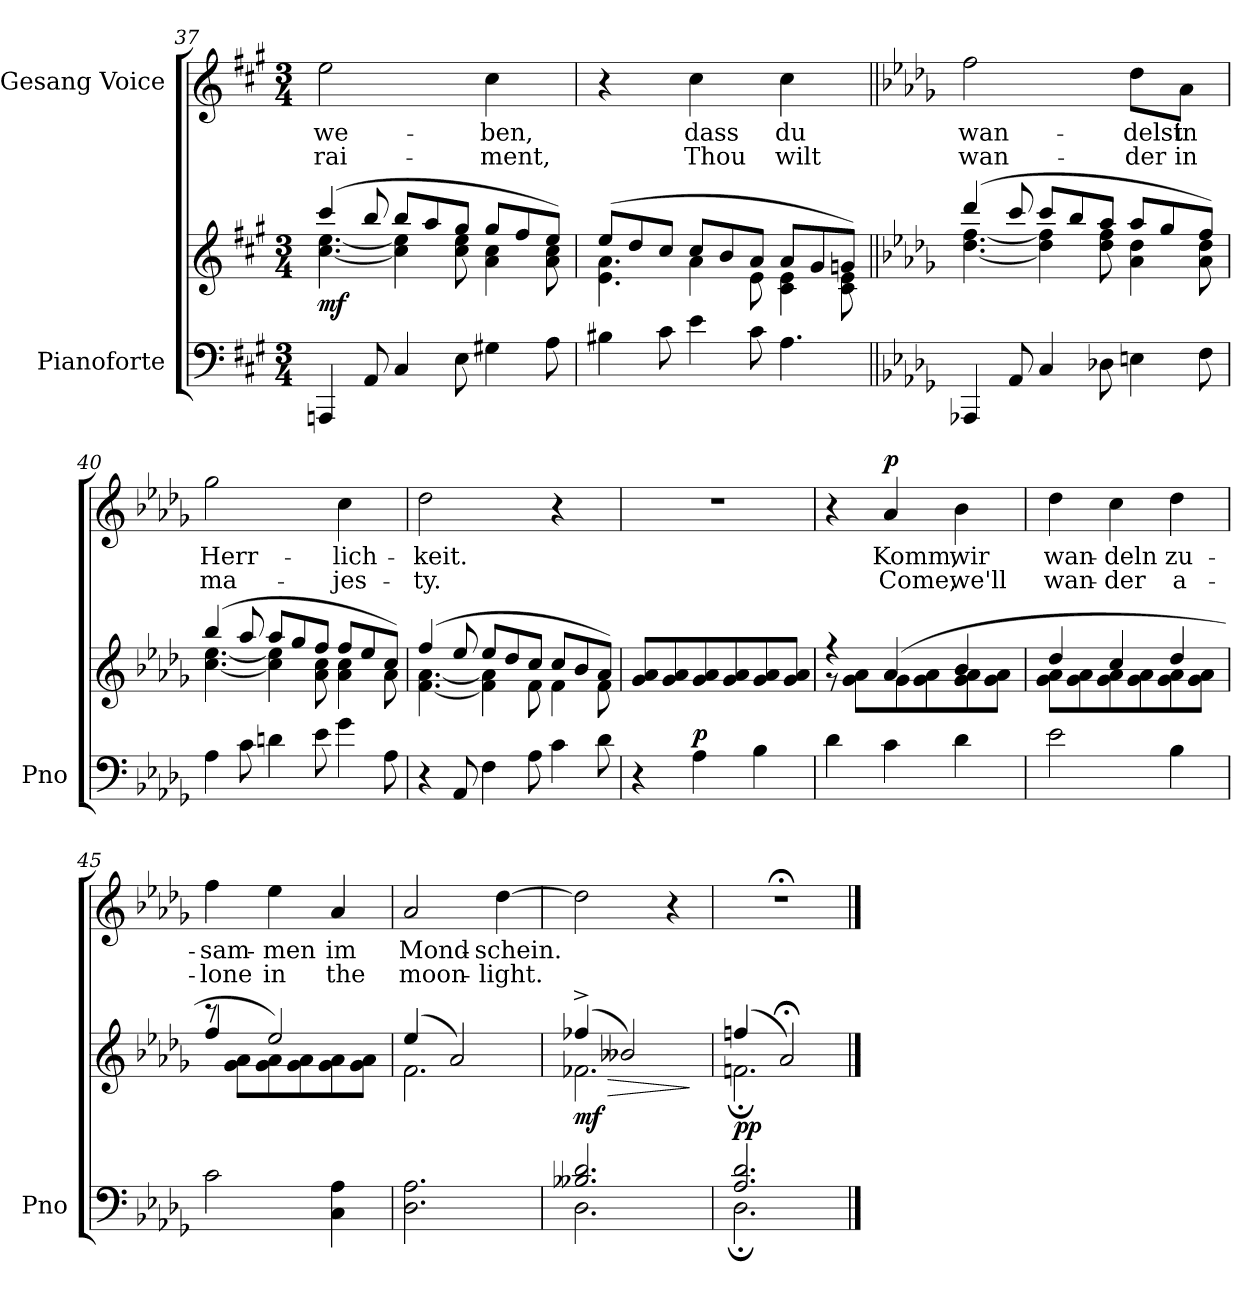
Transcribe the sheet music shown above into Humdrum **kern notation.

**kern	**kern	**dynam	**kern	**text	**text	**dynam
*part2	*part2	*part2	*part1	*part1	*part1	*part1
*staff3	*staff2	*staff2/3	*staff1	*staff1	*staff1	*staff1
*I"Pianoforte	*	*	*I"Gesang Voice	*	*	*
*I'Pno	*	*	*	*	*	*
*clefF4	*clefG2	*	*clefG2	*	*	*
*k[f#c#g#]	*k[f#c#g#]	*	*k[f#c#g#]	*	*	*
*M3/4	*M3/4	*	*M3/4	*	*	*
*Xtuplet	*Xtuplet	*	*	*	*	*
=37	=37	=37	=37	=37	=37	=37
*	*^	*	*	*	*	*
!	!	!	!LO:DY:b	!	!	!	!
6AAAn/	(6ccc#/	[6.cc#\ [6.ee\	mf	2ee\	we-	rai-	.
12AA/	12bb/	.	.	.	.	.	.
6C#/	12bb/L	6cc#\] 6ee\]	.	.	.	.	.
.	12aa/	.	.	.	.	.	.
12E\	12gg#/J	12cc#\ 12ee\	.	.	.	.	.
6G#X\	12gg#/L	6a\ 6cc#\	.	4cc#\	-ben,	-ment,	.
.	12ff#/	.	.	.	.	.	.
12A\	12ee/J)	12a\ 12cc#\	.	.	.	.	.
=38	=38	=38	=38	=38	=38	=38	=38
6B#X\	(12ee/L	6.e\ 6.a\	.	4r	.	.	.
.	12dd/	.	.	.	.	.	.
12c#\	12cc#/J	.	.	.	.	.	.
6e\	12cc#/L	6a\	.	4cc#\	dass	Thou	.
.	12b/	.	.	.	.	.	.
12c#\	12a/J	12e\	.	.	.	.	.
6.A\	12a/L	6c#\ 6e\	.	4cc#\	du	wilt	.
.	12g#/	.	.	.	.	.	.
.	12gn/J)	12c#\ 12e\	.	.	.	.	.
=39||	=39||	=39||	=39||	=39||	=39||	=39||	=39||
*k[b-e-a-d-g-]	*k[b-e-a-d-g-]	*	*	*k[b-e-a-d-g-]	*	*	*
6AAA-X/	(6ddd-/	[6.dd-\ [6.ff\	.	2ff\	wan-	wan-	.
12AA-/	12ccc/	.	.	.	.	.	.
6C/	12ccc/L	6dd-\] 6ff\]	.	.	.	.	.
.	12bb-/	.	.	.	.	.	.
12D-X\	12aa-/J	12dd-\ 12ff\	.	.	.	.	.
6En\	12aa-/L	6a-\ 6dd-\	.	8dd-\L	-delst	-der	.
.	12gg-/	.	.	.	.	.	.
.	.	.	.	8a-\J	in	in	.
12F\	12ff/J)	12a-\ 12dd-\	.	.	.	.	.
=40	=40	=40	=40	=40	=40	=40	=40
6A-\	(6bb-/	[6.cc\ [6.ee-\	.	2gg-\	Herr-	ma-	.
12c\	12aa-/	.	.	.	.	.	.
6dn\	12aa-/L	6cc\] 6ee-\]	.	.	.	.	.
.	12gg-/	.	.	.	.	.	.
12e-\	12ff/J	12a-\ 12cc\	.	.	.	.	.
6g-\	12ff/L	6a-\ 6cc\	.	4cc\	-lich-	-jes-	.
.	12ee-/	.	.	.	.	.	.
12A-\	12cc/J)	12a-\	.	.	.	.	.
=41	=41	=41	=41	=41	=41	=41	=41
6r	(6ff/	[6.f\ [6.a-\	.	2dd-\	-keit.	-ty.	.
12AA-/	12ee-/	.	.	.	.	.	.
6F\	12ee-/L	6f\] 6a-\]	.	.	.	.	.
.	12dd-/	.	.	.	.	.	.
12A-\	12cc/J	12f\	.	.	.	.	.
6c\	12cc/L	6f\	.	4r	.	.	.
.	12b-/	.	.	.	.	.	.
12d-\	12a-/J)	12f\	.	.	.	.	.
*	*v	*v	*	*	*	*	*
=42	=42	=42	=42	=42	=42	=42
4r	8g-/ 8a-/L	.	2.r	.	.	.
.	8g-/ 8a-/	.	.	.	.	.
!	!	!LO:DY:a=2	!	!	!	!
4A-\	8g-/ 8a-/	p	.	.	.	.
.	8g-/ 8a-/	.	.	.	.	.
4B-\	8g-/ 8a-/	.	.	.	.	.
.	8g-/ 8a-/J	.	.	.	.	.
=43	=43	=43	=43	=43	=43	=43
*	*^	*	*	*	*	*
4d-\	4r	8r	.	4r	.	.	.
.	.	8g-\ 8a-\L	.	.	.	.	.
!	!	!	!	!	!	!	!LO:DY:a
4c\	(4a-/	8g-\	.	4a-/	Komm,	Come,	p
.	.	8g-\ 8a-\	.	.	.	.	.
4d-\	4b-/	8g-\ 8a-\	.	4b-\	wir	we'll	.
.	.	8g-\ 8a-\J	.	.	.	.	.
=44	=44	=44	=44	=44	=44	=44	=44
2e-\	8g-\ 8a-\L	4dd-/	.	4dd-\	wan-	wan-	.
.	8g-\ 8a-\	.	.	.	.	.	.
.	8g-\ 8a-\	4cc/	.	4cc\	-deln	-der	.
.	8g-\ 8a-\	.	.	.	.	.	.
4B-\	8g-\ 8a-\	4dd-/	.	4dd-\	zu-	a-	.
.	8g-\ 8a-\J	.	.	.	.	.	.
=45	=45	=45	=45	=45	=45	=45	=45
2c\	8r	4ff/	.	4ff\	-sam-	-lone	.
.	8g-\ 8a-\L	.	.	.	.	.	.
.	8g-\ 8a-\	2ee-/)	.	4ee-\	-men	in	.
.	8g-\ 8a-\	.	.	.	.	.	.
4C\ 4A-\	8g-\ 8a-\	.	.	4a-/	im	the	.
.	8g-\ 8a-\J	.	.	.	.	.	.
=46	=46	=46	=46	=46	=46	=46	=46
2.D-\ 2.A-\	(4ee-/	2.f\	.	2a-/	Mond-	moon-	.
.	2a-/)	.	.	.	.	.	.
.	.	.	.	[4dd-\	-schein.	-light.	.
=47	=47	=47	=47	=47	=47	=47	=47
*^	*	*	*	*	*	*	*
!	!	!	!	!LO:HP:b	!	!	!	!
!	!	!	!	!LO:DY:n=1:b	!	!	!	!
2.B--X/ 2.d-/	2.D-\	(4ff-X^/	2.f-X\	> mf	2dd-\]	.	.	.
.	.	2b--X/)	.	.	.	.	.	.
.	.	.	.	.	4r	.	.	.
*v	*v	*	*	*	*	*	*	*
*	*v	*v	*	*	*	*	*
.	.	]	.	.	.	.
=48	=48	=48	=48	=48	=48	=48
*^	*^	*	*	*	*	*
!	!	!	!	!LO:DY:a=2	!	!	!	!
2.A-/ 2.d-/	2.D-;\	(4ffn/	2.fn;\	pp	2.r;<	.	.	.
.	.	2a-;</)	.	.	.	.	.	.
*v	*v	*	*	*	*	*	*	*
*	*v	*v	*	*	*	*	*
==	==	==	==	==	==	==
*-	*-	*-	*-	*-	*-	*-
